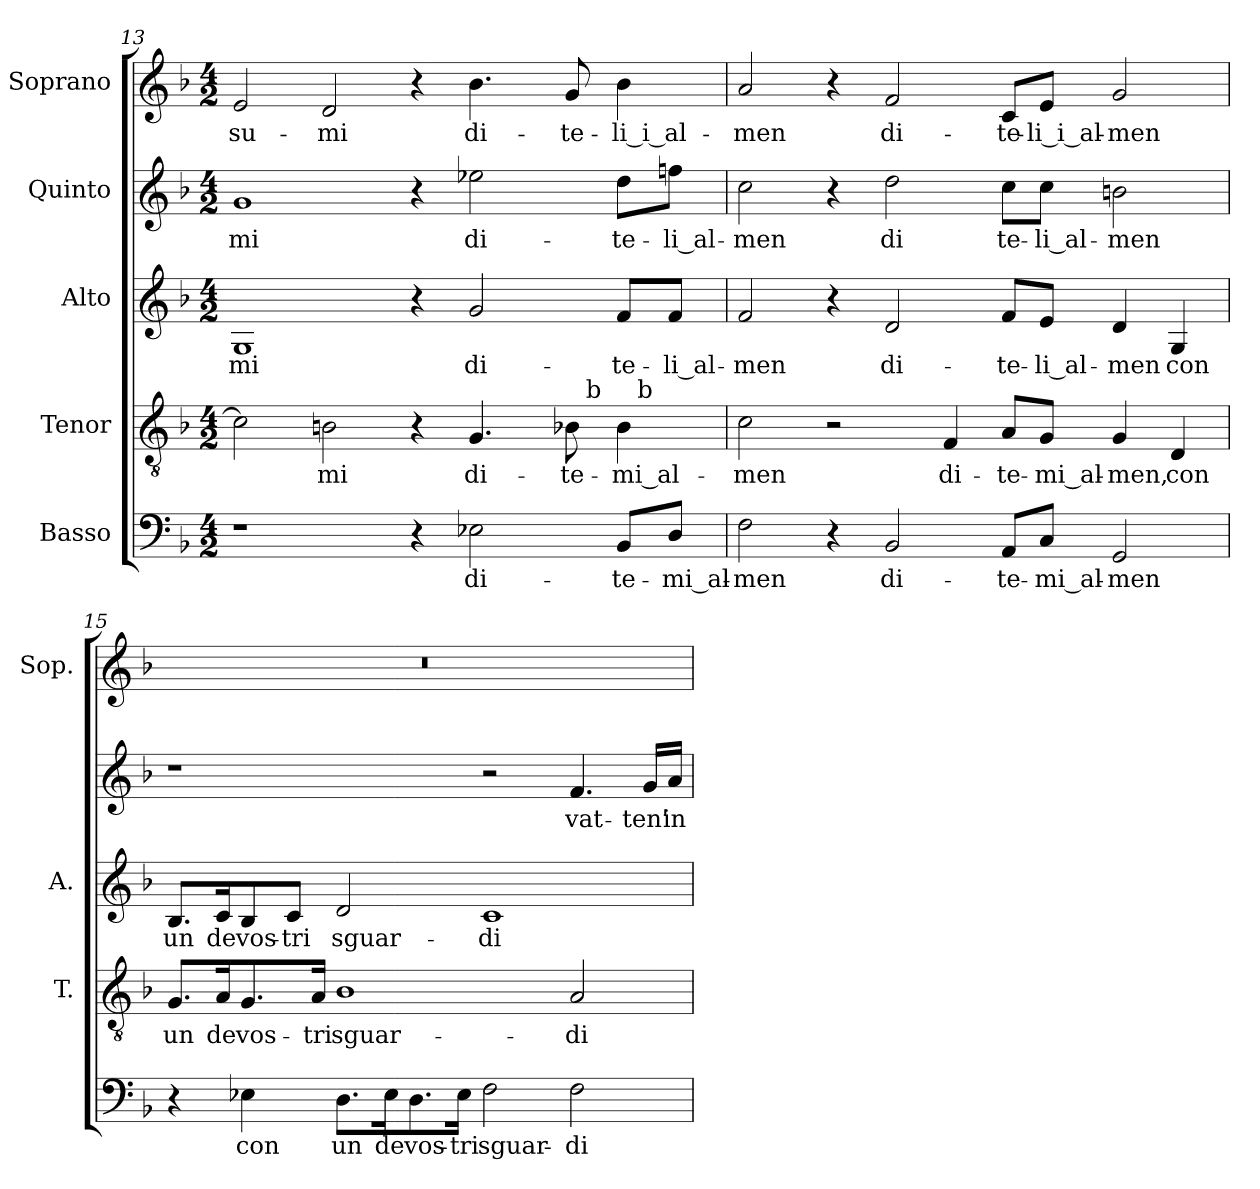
**kern	**text	**kern	**text	**kern	**text	**kern	**text	**kern	**text
*part5	*part5	*part4	*part4	*part3	*part3	*part2	*part2	*part1	*part1
*staff5	*staff5	*staff4	*staff4	*staff3	*staff3	*staff2	*staff2	*staff1	*staff1
*I"Basso	*	*I"Tenor	*	*I"Alto	*	*I"Quinto	*	*I"Soprano	*
*	*	*I'T.	*	*I'A.	*	*	*	*I'Sop.	*
*clefF4	*	*clefGv2	*	*clefG2	*	*clefG2	*	*clefG2	*
*	*	*ITrd7c12	*	*	*	*	*	*	*
*k[b-]	*	*k[b-]	*	*k[b-]	*	*k[b-]	*	*k[b-]	*
*F:	*	*F:	*	*F:	*	*F:	*	*F:	*
*M4/2	*	*M4/2	*	*M4/2	*	*M4/2	*	*M4/2	*
=13	=13	=13	=13	=13	=13	=13	=13	=13	=13
!	!	!	!	!	!LO:LY:b:color=#000000	!	!	!	!
!	!	!	!	!	!	!	!LO:LY:b:color=#000000	!	!
!	!	!	!	!	!	!	!	!	!LO:LY:b:color=#000000
*	*	*^	*	*	*	*	*	*	*
*	*	*	*^	*	*	*	*	*	*	*
1r	.	2Ci\]	1ryy	1ryy	.	1Gi	-mi	1gi	-mi	2ei/	-su-
!	!	!	!	!	!LO:LY:b:color=#000000	!	!	!	!	!	!
!	!	!	!	!	!	!	!	!	!	!	!LO:LY:b:color=#000000
.	.	2BBni\	.	.	-mi	.	.	.	.	2di/	-mi
4r	.	4r	2ryy	2ryy	.	4r	.	4r	.	4r	.
!	!LO:LY:b:color=#000000	!	!	!	!	!	!	!	!	!	!
!	!	!	!	!	!LO:LY:b:color=#000000	!	!	!	!	!	!
!	!	!	!	!	!	!	!LO:LY:b:color=#000000	!	!	!	!
!	!	!	!	!	!	!	!	!	!LO:LY:b:color=#000000	!	!
!	!	!	!	!	!	!	!	!	!	!	!LO:LY:b:color=#000000
2E-Xi\	di-	4.GGi/	.	.	di-	2gi/	di-	2ee-Xi\	di-	4.b-i\	di-
.	.	.	8ryy	4ryy	.	.	.	.	.	.	.
!	!	!	!	!	!LO:LY:b:color=#000000	!	!	!	!	!	!
!	!	!	!	!	!	!	!	!	!	!	!LO:LY:b:color=#000000
.	.	8BB-i\	32ryy	.	-te-	.	.	.	.	8gi/	-te-
.	.	.	256ryy	.	.	.	.	.	.	.	.
!	!	!	!LO:TX:a:t=b	!	!	!	!	!	!	!	!
.	.	.	4ryy	.	.	.	.	.	.	.	.
!	!LO:LY:b:color=#000000	!	!	!	!	!	!	!	!	!	!
!	!	!	!	!	!LO:LY:b:color=#000000	!	!	!	!	!	!
!	!	!	!	!	!	!	!LO:LY:b:color=#000000	!	!	!	!
!	!	!	!	!	!	!	!	!	!LO:LY:b:color=#000000	!	!
!	!	!	!	!	!	!	!	!	!	!	!LO:LY:b:color=#000000
8BB-i/L	-te-	4BB-i\	.	32ryy	-mi_al-	8fi/L	-te-	8ddi\L	-te-	4b-i\	-li_i_al-
.	.	.	.	256ryy	.	.	.	.	.	.	.
!	!	!	!	!LO:TX:a:t=b	!	!	!	!	!	!	!
.	.	.	.	8ryy	.	.	.	.	.	.	.
!	!LO:LY:b:color=#000000	!	!	!	!	!	!	!	!	!	!
!	!	!	!	!	!	!	!LO:LY:b:color=#000000	!	!	!	!
!	!	!	!	!	!	!	!	!	!LO:LY:b:color=#000000	!	!
8Di/J	-mi_al-	.	.	.	.	8fi/J	-li_al-	8ffni\J	-li_al-	.	.
.	.	.	16ryy	16ryy	.	.	.	.	.	.	.
.	.	.	64..ryy	64..ryy	.	.	.	.	.	.	.
*	*	*v	*v	*v	*	*	*	*	*	*	*
=14	=14	=14	=14	=14	=14	=14	=14	=14	=14
*	*	*^	*	*	*	*	*	*	*
*	*	*	*^	*	*	*	*	*	*	*
!	!LO:LY:b:color=#000000	!	!	!	!	!	!	!	!	!	!
*	*	*v	*v	*v	*	*	*	*	*	*	*
*	*	*^	*	*	*	*	*	*	*
*	*	*	*^	*	*	*	*	*	*	*
!	!	!	!	!	!LO:LY:b:color=#000000	!	!	!	!	!	!
*	*	*v	*v	*v	*	*	*	*	*	*	*
*	*	*^	*	*	*	*	*	*	*
*	*	*	*^	*	*	*	*	*	*	*
!	!	!	!	!	!	!	!LO:LY:b:color=#000000	!	!	!	!
*	*	*v	*v	*v	*	*	*	*	*	*	*
*	*	*^	*	*	*	*	*	*	*
*	*	*	*^	*	*	*	*	*	*	*
!	!	!	!	!	!	!	!	!	!LO:LY:b:color=#000000	!	!
*	*	*v	*v	*v	*	*	*	*	*	*	*
*	*	*^	*	*	*	*	*	*	*
*	*	*	*^	*	*	*	*	*	*	*
!	!	!	!	!	!	!	!	!	!	!	!LO:LY:b:color=#000000
*	*	*v	*v	*v	*	*	*	*	*	*	*
2Fi\	-men	2Ci\	-men	2fi/	-men	2cci\	-men	2ai/	-men
4r	.	2r	.	4r	.	4r	.	4r	.
!	!LO:LY:b:color=#000000	!	!	!	!	!	!	!	!
!	!	!	!	!	!LO:LY:b:color=#000000	!	!	!	!
!	!	!	!	!	!	!	!LO:LY:b:color=#000000	!	!
!	!	!	!	!	!	!	!	!	!LO:LY:b:color=#000000
2BB-i/	di-	.	.	2di/	di-	2ddi\	di	2fi/	di-
!	!	!	!LO:LY:b:color=#000000	!	!	!	!	!	!
.	.	4FFi/	di-	.	.	.	.	.	.
!	!LO:LY:b:color=#000000	!	!	!	!	!	!	!	!
!	!	!	!LO:LY:b:color=#000000	!	!	!	!	!	!
!	!	!	!	!	!LO:LY:b:color=#000000	!	!	!	!
!	!	!	!	!	!	!	!LO:LY:b:color=#000000	!	!
!	!	!	!	!	!	!	!	!	!LO:LY:b:color=#000000
8AAi/L	-te-	8AAi/L	-te-	8fi/L	-te-	8cci\L	te-	8ci/L	-te-
!	!LO:LY:b:color=#000000	!	!	!	!	!	!	!	!
!	!	!	!LO:LY:b:color=#000000	!	!	!	!	!	!
!	!	!	!	!	!LO:LY:b:color=#000000	!	!	!	!
!	!	!	!	!	!	!	!LO:LY:b:color=#000000	!	!
!	!	!	!	!	!	!	!	!	!LO:LY:b:color=#000000
8Ci/J	-mi_al-	8GGi/J	-mi_al-	8ei/J	-li_al-	8cci\J	-li_al-	8ei/J	-li_i_al-
!	!LO:LY:b:color=#000000	!	!	!	!	!	!	!	!
!	!	!	!LO:LY:b:color=#000000	!	!	!	!	!	!
!	!	!	!	!	!LO:LY:b:color=#000000	!	!	!	!
!	!	!	!	!	!	!	!LO:LY:b:color=#000000	!	!
!	!	!	!	!	!	!	!	!	!LO:LY:b:color=#000000
2GGi/	-men	4GGi/	-men,	4di/	-men	2bni\	-men	2gi/	-men
!	!	!	!LO:LY:b:color=#000000	!	!	!	!	!	!
!	!	!	!	!	!LO:LY:b:color=#000000	!	!	!	!
.	.	4DDi/	con	4Gi/	con	.	.	.	.
!!LO:LB:g=z
=15	=15	=15	=15	=15	=15	=15	=15	=15	=15
!	!	!	!LO:LY:b:color=#000000	!	!	!	!	!	!
!	!	!	!	!	!LO:LY:b:color=#000000	!	!	!LO:N:vis=1	!
4r	.	8.GGi/L	un	8.B-i/L	un	1r	.	0r	.
!	!	!	!LO:LY:b:color=#000000	!	!	!	!	!	!
!	!	!	!	!	!LO:LY:b:color=#000000	!	!	!	!
.	.	16AAi/K	de	16ci/K	de	.	.	.	.
!	!LO:LY:b:color=#000000	!	!	!	!	!	!	!	!
!	!	!	!LO:LY:b:color=#000000	!	!	!	!	!	!
!	!	!	!	!	!LO:LY:b:color=#000000	!	!	!	!
4E-Xi\	con	8.GGi/	vos-	8B-i/	vos-	.	.	.	.
!	!	!	!	!	!LO:LY:b:color=#000000	!	!	!	!
.	.	.	.	8ci/J	-tri	.	.	.	.
!	!	!	!LO:LY:b:color=#000000	!	!	!	!	!	!
.	.	16AAi/Jk	-tri	.	.	.	.	.	.
!	!LO:LY:b:color=#000000	!	!	!	!	!	!	!	!
!	!	!	!LO:LY:b:color=#000000	!	!	!	!	!	!
!	!	!	!	!	!LO:LY:b:color=#000000	!	!	!	!
8.Di\L	un	1BB-i	sguar-	2di/	sguar-	.	.	.	.
!	!LO:LY:b:color=#000000	!	!	!	!	!	!	!	!
16E-i\K	de	.	.	.	.	.	.	.	.
!	!LO:LY:b:color=#000000	!	!	!	!	!	!	!	!
8.Di\	vos-	.	.	.	.	.	.	.	.
!	!LO:LY:b:color=#000000	!	!	!	!	!	!	!	!
16E-i\Jk	-tri	.	.	.	.	.	.	.	.
!	!LO:LY:b:color=#000000	!	!	!	!	!	!	!	!
!	!	!	!	!	!LO:LY:b:color=#000000	!	!	!	!
2Fi\	sguar-	.	.	1ci	-di	2r	.	.	.
!	!LO:LY:b:color=#000000	!	!	!	!	!	!	!	!
!	!	!	!LO:LY:b:color=#000000	!	!	!	!	!	!
!	!	!	!	!	!	!	!LO:LY:b:color=#000000	!	!
2Fi\	-di	2AAi/	-di	.	.	4.fi/	vat-	.	.
!	!	!	!	!	!	!	!LO:LY:b:color=#000000	!	!
.	.	.	.	.	.	16gi/LL	-ten'	.	.
!	!	!	!	!	!	!	!LO:LY:b:color=#000000	!	!
.	.	.	.	.	.	16ai/JJ	in	.	.
=	=	=	=	=	=	=	=	=	=
*-	*-	*-	*-	*-	*-	*-	*-	*-	*-
